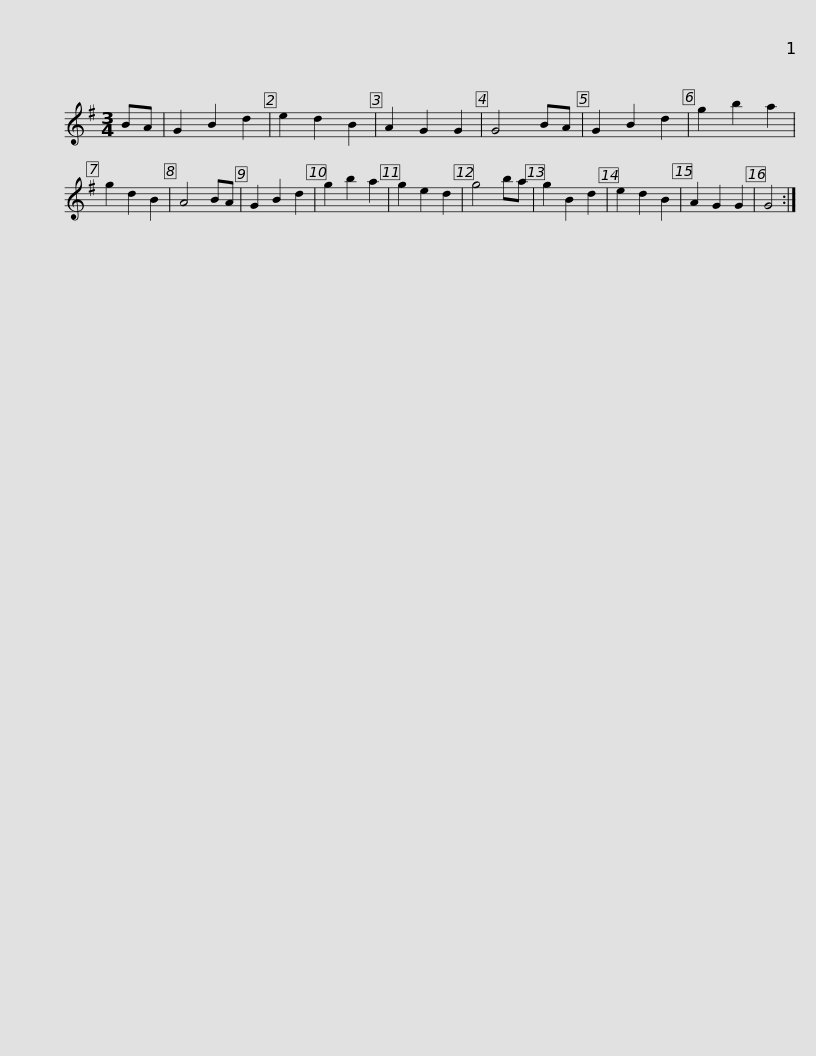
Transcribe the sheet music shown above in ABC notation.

X:1
L:1/8
M:3/4
I:linebreak $
K:G
V:1 treble
V:1
 BA | G2 B2 d2 | e2 d2 B2 | A2 G2 G2 | G4 BA | %5
 G2 B2 d2 | g2 b2 a2 | g2 d2 B2 | A4 BA | G2 B2 d2 | %10
 g2 b2 a2 | g2 e2 d2 | g4 ba |$ g2 B2 d2 | e2 d2 B2 | %15
 A2 G2 G2 | G4 :| %17
